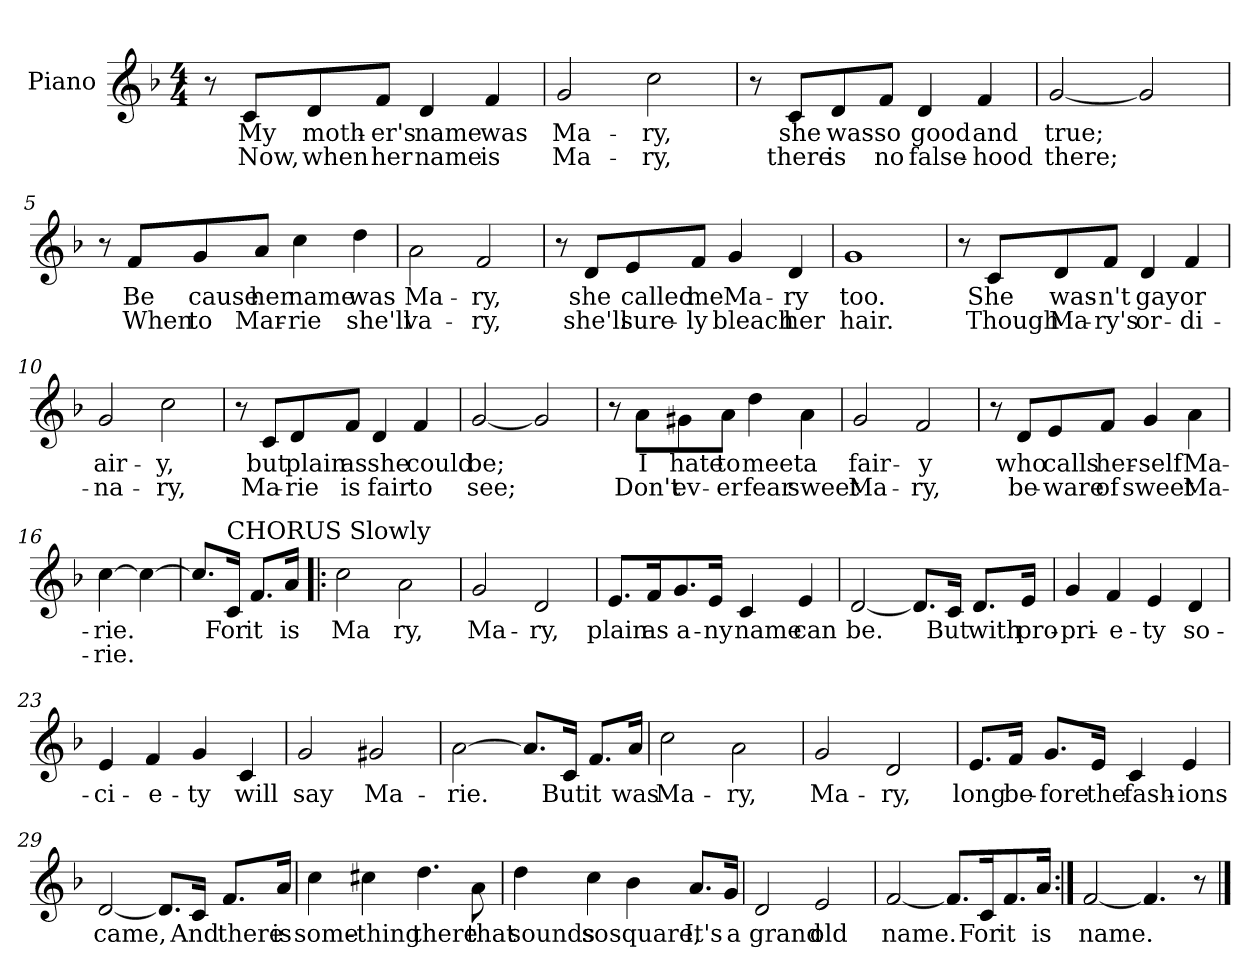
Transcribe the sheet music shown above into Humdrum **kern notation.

**kern	**text	**text
*part1	*part1	*part1
*staff1	*staff1	*staff1
*I"Piano	*	*
*I'Pno	*	*
*clefG2	*	*
*k[b-]	*	*
*F:	*	*
*M4/4	*	*
=1	=1	=1
8r	.	.
8c/L	My	Now,
8d/	moth-	when
8f/J	-er's	her
4d/	name	name
4f/	was	is
=2	=2	=2
2g/	Ma-	Ma-
2cc\	-ry,	ry,
=3	=3	=3
8r	.	.
8c/L	she	there
8d/	was	is
8f/J	so	no
4d/	good	false-
4f/	and	-hood
=4	=4	=4
[2g/	true;	there;
2g/]	.	.
!!LO:LB:g=z
=5	=5	=5
8r	.	.
8f/L	Be	When
8g/	-cause	to
8a/J	her	Mar-
4cc\	name	-rie
4dd\	was	she'll
=6	=6	=6
2a\	Ma-	va-
2f/	-ry,	-ry,
=7	=7	=7
8r	.	.
8d/L	she	she'll
8e/	called	sure-
8f/J	me	-ly
4g/	Ma-	bleach
4d/	-ry	her
=8	=8	=8
1g	too.	hair.
!!LO:LB:g=z
=9	=9	=9
8r	.	.
8c/L	She	Though
8d/	was-	Ma-
8f/J	-n't	-ry's
4d/	gay	or-
4f/	or	-di-
=10	=10	=10
2g/	air-	-na-
2cc\	-y,	-ry,
=11	=11	=11
8r	.	.
8c/L	but	Ma-
8d/	plain	-rie
8f/J	as	is
4d/	she	fair
4f/	could	to
=12	=12	=12
[2g/	be;	see;
2g/]	.	.
!!LO:LB:g=z
=13	=13	=13
8r	.	.
8a\L	I	Don't
8g#X\	hate	ev-
8a\J	to	-er
4dd\	meet	fear
4a\	a	sweet
=14	=14	=14
2g/	fair-	Ma-
2f/	-y	-ry,
=15	=15	=15
8r	.	.
8d/L	who	be-
8e/	calls	-ware
8f/J	her-	of
4g/	-self	sweet
4a\	Ma-	Ma-
=16	=16	=16
[4cc\	-rie.	-rie.
4cc\_	.	.
!!LO:LB:g=z
=17	=17	=17
8.cc/L]	.	.
!LO:TX:a:t=CHORUS  Slowly	!	!
16c/J	For	.
8.f/L	it	.
16a/J	is	.
=18!|:	=18!|:	=18!|:
2cc\	Ma	.
2a\	-ry,	.
=19	=19	=19
2g/	Ma-	.
2d/	-ry,	.
=20	=20	=20
8.e/L	plain	.
16f/	as	.
8.g/	a-	.
16e/J	-ny	.
4c/	name	.
4e/	can	.
=21	=21	=21
[2d/	be.	.
8.d/L]	.	.
16c/J	But	.
8.d/L	with	.
16e/J	pro-	.
!!LO:LB:g=z
=22	=22	=22
4g/	pri-	.
4f/	-e-	.
4e/	-ty	.
4d/	so-	.
=23	=23	=23
4e/	-ci-	.
4f/	-e-	.
4g/	-ty	.
4c/	will	.
=24	=24	=24
2g/	say	.
2g#X/	Ma-	.
=25	=25	=25
[2a\	-rie.	.
8.a/L]	.	.
16c/J	But	.
8.f/L	it	.
16a/J	was	.
=26	=26	=26
2cc\	Ma-	.
2a\	-ry,	.
=27	=27	=27
2g/	Ma-	.
2d/	-ry,	.
!!LO:LB:g=z
=28	=28	=28
8.e/L	long	.
16f/J	be-	.
8.g/L	-fore	.
16e/J	the	.
4c/	fash-	.
4e/	-ions	.
=29	=29	=29
[2d/	came,	.
8.d/L]	.	.
16c/J	And	.
8.f/L	there	.
16a/J	is	.
=30	=30	=30
4cc\	some-	.
4cc#X\	-thing	.
4.dd\	there	.
8a\	that	.
!!LO:LB:g=z
=31	=31	=31
4dd\	sounds	.
4cc\	so	.
4b-\	square,	.
8.a/L	It's	.
16g/J	a	.
=32	=32	=32
2d/	grand	.
2e/	old	.
=33	=33	=33
[2f/	name.	.
8.f/L]	.	.
16c/	For	.
8.f/	it	.
16a/J	is	.
=34:|!	=34:|!	=34:|!
[2f/	name.	.
4.f/]	.	.
8r	.	.
==	==	==
*-	*-	*-
